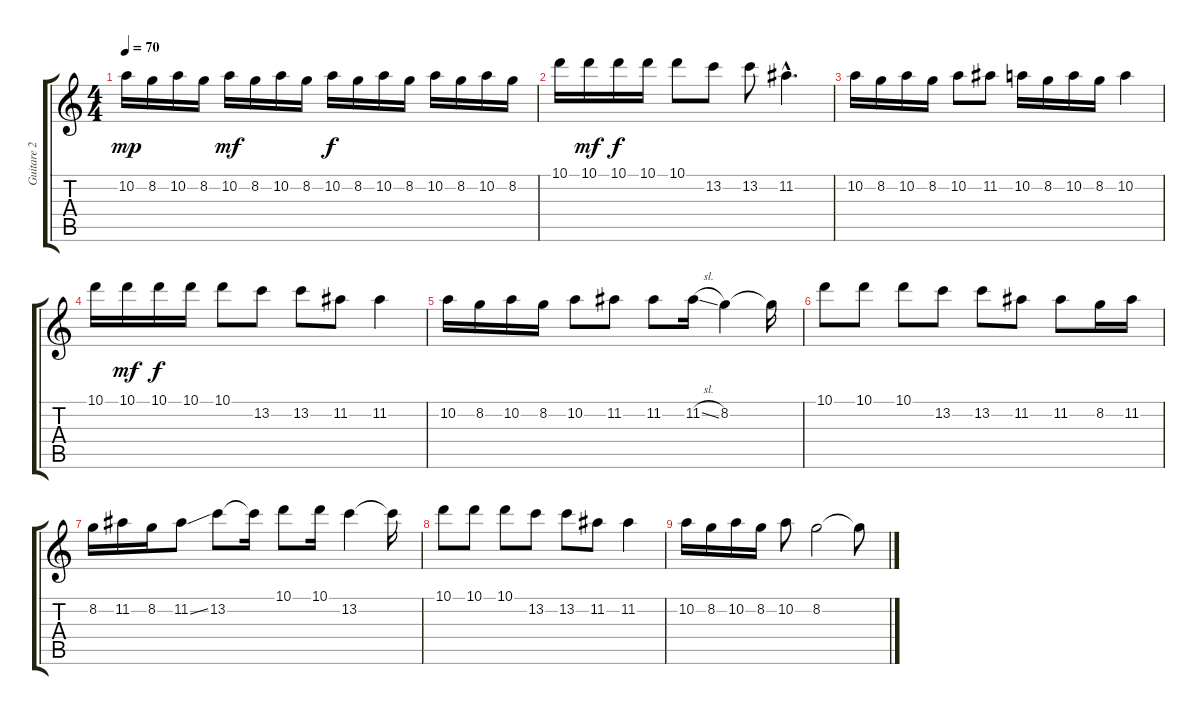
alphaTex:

\track ("Guitare 2" "Guitare 2") {instrument acousticguitarnylon}
\staff {score tabs}
\tuning (E4 B3 G3 D3 A2 E2) {hide}
\ts (4 4)
\tempo 70
\clef g2
\ks c
10.2.16{dy mp} 8.2.16 10.2.16 8.2.16 10.2.16{dy mf} 8.2.16 10.2.16 8.2.16 10.2.16{dy f} 8.2.16 10.2.16 8.2.16 10.2.16 8.2.16 10.2.16 8.2.16 |
10.1.16 10.1.16{dy mf} 10.1.16{dy f} 10.1.16 10.1.8 13.2.8 13.2.8 11.2{hac}.4{d} |
10.2.16 8.2.16 10.2.16 8.2.16 10.2.8 11.2.8 10.2.16 8.2.16 10.2.16 8.2.16 10.2.4 |
10.1.16 10.1.16{dy mf} 10.1.16{dy f} 10.1.16 10.1.8 13.2.8 13.2.8 11.2.8 11.2.4 |
10.2.16 8.2.16 10.2.16 8.2.16 10.2.8 11.2.8 11.2.8 11.2{sl}.16 8.2.4 8.2{t}.16 |
10.1.8 10.1.8 10.1.8 13.2.8 13.2.8 11.2.8 11.2.8 8.2.16 11.2.16 |
8.2.16 11.2.16 8.2.16 11.2{ss}.8 13.2.8 13.2{t}.16 10.1.8 10.1.16 13.2.4 13.2{t}.16 |
10.1.8 10.1.8 10.1.8 13.2.8 13.2.8 11.2.8 11.2.4 |
10.2.16 8.2.16 10.2.16 8.2.16 10.2.8 8.2.2 8.2{t}.8
